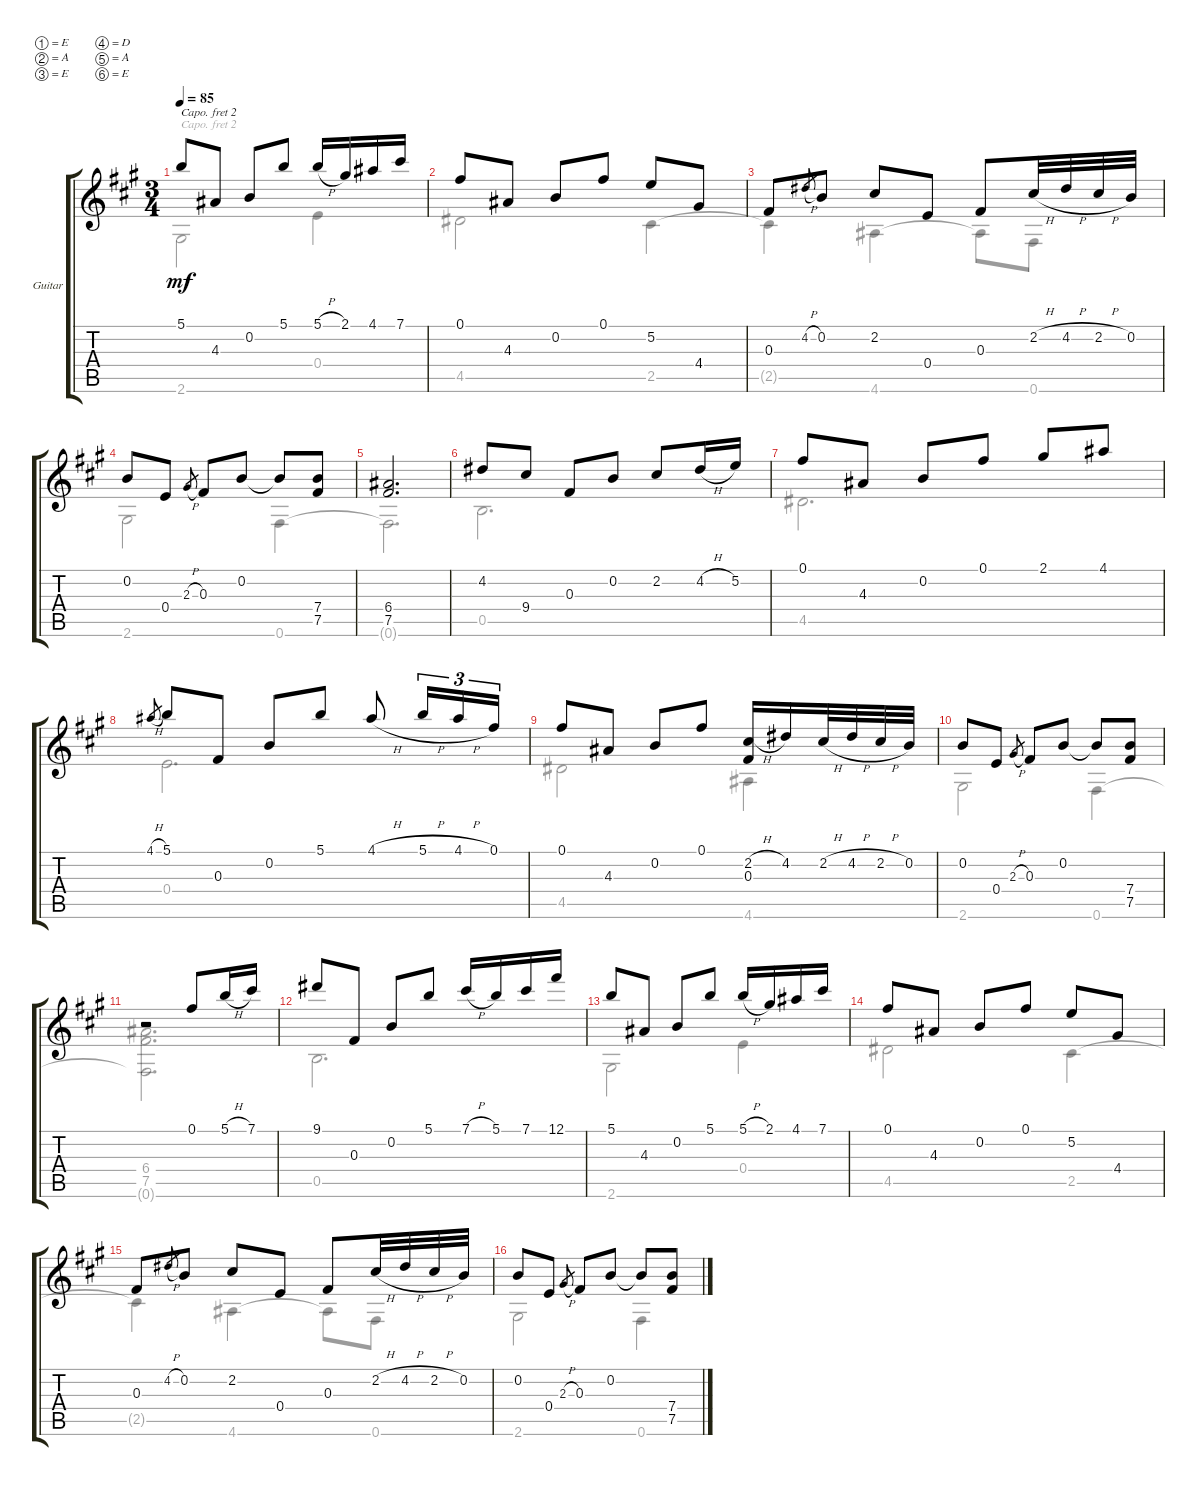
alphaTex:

\defaultSystemsLayout 4
\bracketExtendMode groupsimilarinstruments
\firstSystemTrackNameOrientation horizontal
\otherSystemsTrackNameOrientation horizontal
\track ("Steel Guitar" "Guitar") {instrument acousticguitarsteel}
\staff {score tabs}
\capo 2
\tuning (E4 A3 E3 D3 A2 E2)
\voice
\ts (3 4)
\tempo 85
\clef g2
\scale
1.07062
\ks a
5.1.8{dy mf} 4.3.8 0.2.8 5.1.8 5.1{h}.16 2.1.16 4.1.16 7.1.16 |
\scale
0.929382 0.1.8 4.3.8 0.2.8 0.1.8 5.2.8 4.4.8 |
\scale
1.07062 0.3.8 4.2{h}.8{gr} 0.2.8 2.2.8 0.4.8 0.3.8 2.2{h}.32 4.2{h}.32 2.2{h}.32 0.2.32 |
\scale
0.929382 0.2.8 0.4.8 2.3{h}.8{gr} 0.3.8 0.2.8 0.2{t}.8 (7.5 7.4).8 |
\scale
1.07062 (7.5 6.4).2{d} |
\scale
0.929382 4.2.8 9.4.8 0.3.8 0.2.8 2.2.8 4.2{h}.16 5.2.16 |
\scale
1.07062 0.1.8 4.3.8 0.2.8 0.1.8 2.1.8 4.1.8 |
\scale
0.929382 4.1{h}.8{gr} 5.1.8 0.3.8 0.2.8 5.1.8 4.1{h}.8 5.1{h}.16{tu (3 2)} 4.1{h}.16{tu (3 2)} 0.1.16{tu (3 2)} |
\scale
1.07062 0.1.8 4.3.8 0.2.8 0.1.8 (2.2{h} 0.3).16 4.2.16 2.2{h}.32 4.2{h}.32 2.2{h}.32 0.2.32 |
\scale
0.929382 0.2.8 0.4.8 2.3{h}.8{gr} 0.3.8 0.2.8 0.2{t}.8 (7.5 7.4).8 |
\scale
1.07062 r.2 0.1.8 5.1{h}.16 7.1.16 |
\scale
0.929382 9.1.8 0.3.8 0.2.8 5.1.8 7.1{h}.16 5.1.16 7.1.16 12.1.16 |
\scale
1.07062 5.1.8 4.3.8 0.2.8 5.1.8 5.1{h}.16 2.1.16 4.1.16 7.1.16 |
\scale
0.929382 0.1.8 4.3.8 0.2.8 0.1.8 5.2.8 4.4.8 |
\scale
1.07062 0.3.8 4.2{h}.8{gr} 0.2.8 2.2.8 0.4.8 0.3.8 2.2{h}.32 4.2{h}.32 2.2{h}.32 0.2.32 |
\scale
0.929382 0.2.8 0.4.8 2.3{h}.8{gr} 0.3.8 0.2.8 0.2{t}.8 (7.5 7.4).8
\voice
\clef g2
\ottava regular
\simile none
\scale
1.07062
\ks a
2.6.2{dy mf} 0.4.4 |
\scale
0.929382 4.5.2 2.5.4 |
\scale
1.07062 2.5{t}.4 4.6.4 4.6{t}.8 0.6.8 |
\scale
0.929382 2.6.2 0.6.4 |
\scale
1.07062 0.6{t}.2{d} |
\scale
0.929382 0.5.2{d} |
\scale
1.07062 4.5.2{d} |
\scale
0.929382 0.4.2{d} |
\scale
1.07062 4.5.2 4.6.4 |
\scale
0.929382 2.6.2 0.6.4 |
\scale
1.07062 (0.6{t} 7.5 6.4).2{d} |
\scale
0.929382 0.5.2{d} |
\scale
1.07062 2.6.2 0.4.4 |
\scale
0.929382 4.5.2 2.5.4 |
\scale
1.07062 2.5{t}.4 4.6.4 4.6{t}.8 0.6.8 |
\scale
0.929382 2.6.2 0.6.4
